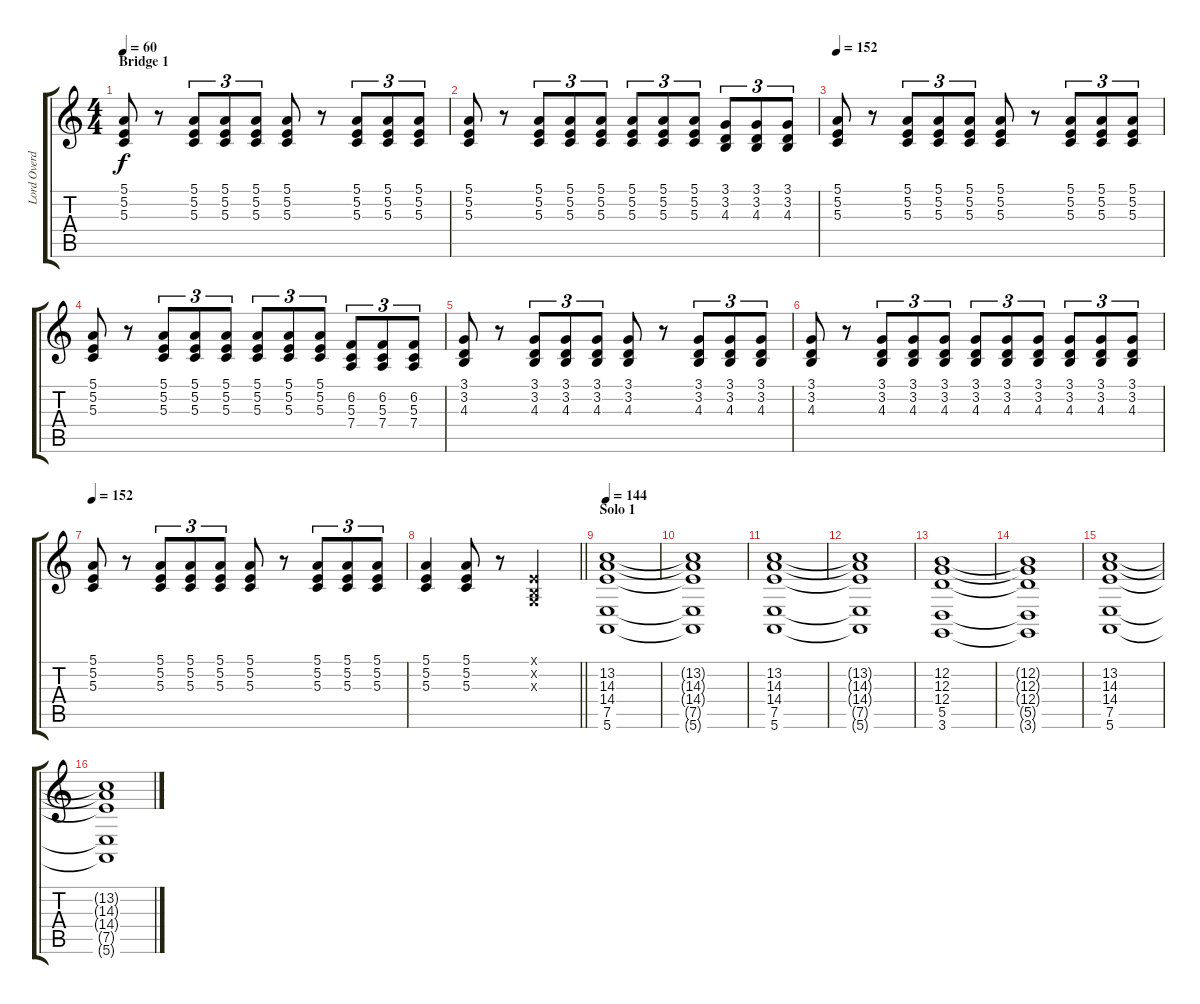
\track ("Lord Overdub" "Lord Overd") {instrument drawbarorgan}
\staff {score tabs}
\tuning (E4 B3 G3 D3 A2 E2) {hide}
\ts (4 4)
\section ("" "Bridge 1")
\tempo 60
\tempo 152
\tempo 60
\clef g2
\ks c
(5.1 5.2 5.3).8{dy f instrument drawbarorgan} r.8 (5.1 5.2 5.3).8{tu (3 2)} (5.1 5.2 5.3).8{tu (3 2)} (5.1 5.2 5.3).8{tu (3 2)} (5.1 5.2 5.3).8 r.8 (5.1 5.2 5.3).8{tu (3 2)} (5.1 5.2 5.3).8{tu (3 2)} (5.1 5.2 5.3).8{tu (3 2)} |
(5.1 5.2 5.3).8 r.8 (5.1 5.2 5.3).8{tu (3 2)} (5.1 5.2 5.3).8{tu (3 2)} (5.1 5.2 5.3).8{tu (3 2)} (5.1 5.2 5.3).8{tu (3 2)} (5.1 5.2 5.3).8{tu (3 2)} (5.1 5.2 5.3).8{tu (3 2)} (3.1 3.2 4.3).8{tu (3 2)} (3.1 3.2 4.3).8{tu (3 2)} (3.1 3.2 4.3).8{tu (3 2)} |
\tempo 152
(5.1 5.2 5.3).8 r.8 (5.1 5.2 5.3).8{tu (3 2)} (5.1 5.2 5.3).8{tu (3 2)} (5.1 5.2 5.3).8{tu (3 2)} (5.1 5.2 5.3).8 r.8 (5.1 5.2 5.3).8{tu (3 2)} (5.1 5.2 5.3).8{tu (3 2)} (5.1 5.2 5.3).8{tu (3 2)} |
(5.1 5.2 5.3).8 r.8 (5.1 5.2 5.3).8{tu (3 2)} (5.1 5.2 5.3).8{tu (3 2)} (5.1 5.2 5.3).8{tu (3 2)} (5.1 5.2 5.3).8{tu (3 2)} (5.1 5.2 5.3).8{tu (3 2)} (5.1 5.2 5.3).8{tu (3 2)} (6.2 5.3 7.4).8{tu (3 2)} (6.2 5.3 7.4).8{tu (3 2)} (6.2 5.3 7.4).8{tu (3 2)} |
(3.1 3.2 4.3).8 r.8 (3.1 3.2 4.3).8{tu (3 2)} (3.1 3.2 4.3).8{tu (3 2)} (3.1 3.2 4.3).8{tu (3 2)} (3.1 3.2 4.3).8 r.8 (3.1 3.2 4.3).8{tu (3 2)} (3.1 3.2 4.3).8{tu (3 2)} (3.1 3.2 4.3).8{tu (3 2)} |
(3.1 3.2 4.3).8 r.8 (3.1 3.2 4.3).8{tu (3 2)} (3.1 3.2 4.3).8{tu (3 2)} (3.1 3.2 4.3).8{tu (3 2)} (3.1 3.2 4.3).8{tu (3 2)} (3.1 3.2 4.3).8{tu (3 2)} (3.1 3.2 4.3).8{tu (3 2)} (3.1 3.2 4.3).8{tu (3 2)} (3.1 3.2 4.3).8{tu (3 2)} (3.1 3.2 4.3).8{tu (3 2)} |
\tempo 152
(5.1 5.2 5.3).8 r.8 (5.1 5.2 5.3).8{tu (3 2)} (5.1 5.2 5.3).8{tu (3 2)} (5.1 5.2 5.3).8{tu (3 2)} (5.1 5.2 5.3).8 r.8 (5.1 5.2 5.3).8{tu (3 2)} (5.1 5.2 5.3).8{tu (3 2)} (5.1 5.2 5.3).8{tu (3 2)} |
\barLineRight lightlight
(5.1 5.2 5.3).4 (5.1 5.2 5.3).8 r.8 (0.1{x} 0.2{x} 0.3{x}).2 |
\section ("" "Solo 1")
\tempo 144
(13.2 14.3 14.4 7.5 5.6).1 |
(13.2{t} 14.3{t} 14.4{t} 7.5{t} 5.6{t}).1 |
(13.2 14.3 14.4 7.5 5.6).1 |
(13.2{t} 14.3{t} 14.4{t} 7.5{t} 5.6{t}).1 |
(12.2 12.3 12.4 5.5 3.6).1 |
(12.2{t} 12.3{t} 12.4{t} 5.5{t} 3.6{t}).1 |
(13.2 14.3 14.4 7.5 5.6).1 |
(13.2{t} 14.3{t} 14.4{t} 7.5{t} 5.6{t}).1
